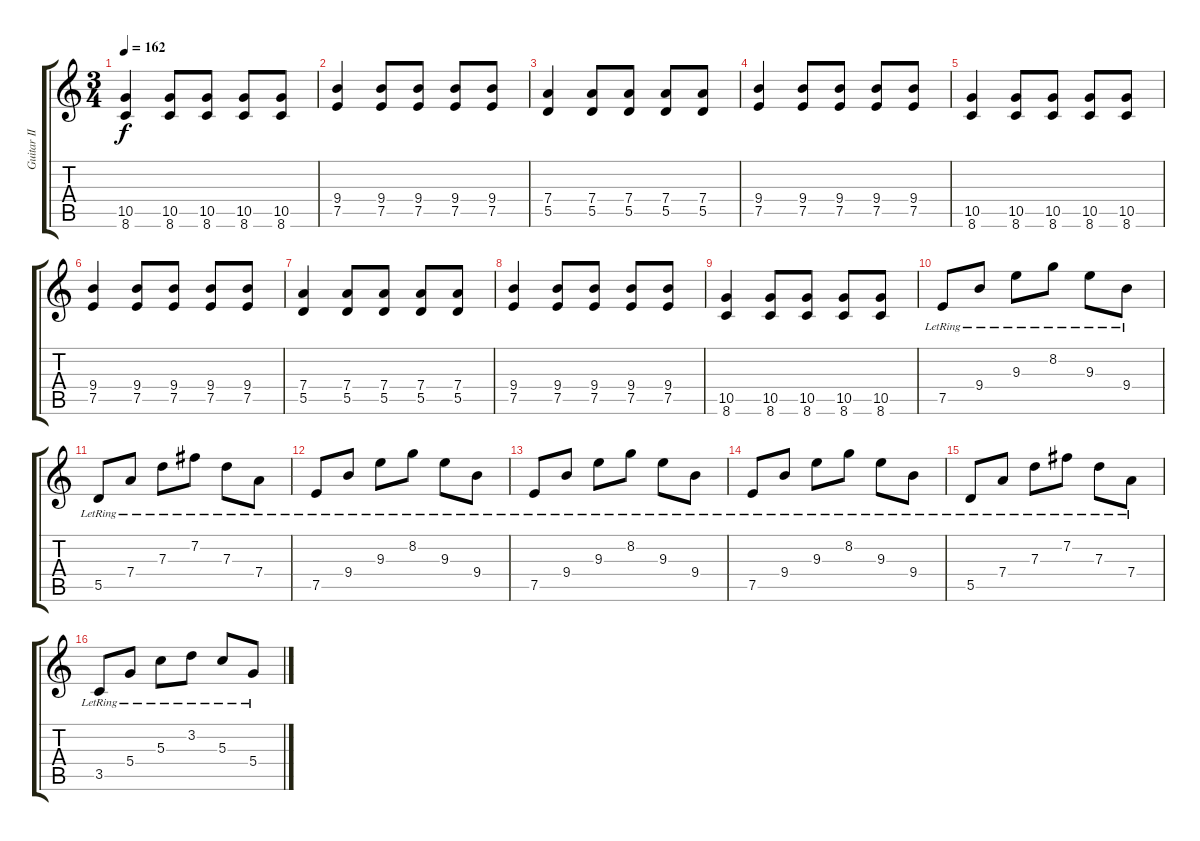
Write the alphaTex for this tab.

\track ("Guitar II" "Guitar II") {instrument distortionguitar}
\staff {score tabs}
\tuning (E4 B3 G3 D3 A2 E2) {hide}
\ts (3 4)
\tempo 162
\clef g2
\ks c
(10.5 8.6).4{dy f} (10.5 8.6).8 (10.5 8.6).8 (10.5 8.6).8 (10.5 8.6).8 |
(9.4 7.5).4 (9.4 7.5).8 (9.4 7.5).8 (9.4 7.5).8 (9.4 7.5).8 |
(7.4 5.5).4 (7.4 5.5).8 (7.4 5.5).8 (7.4 5.5).8 (7.4 5.5).8 |
(9.4 7.5).4 (9.4 7.5).8 (9.4 7.5).8 (9.4 7.5).8 (9.4 7.5).8 |
(10.5 8.6).4 (10.5 8.6).8 (10.5 8.6).8 (10.5 8.6).8 (10.5 8.6).8 |
(9.4 7.5).4 (9.4 7.5).8 (9.4 7.5).8 (9.4 7.5).8 (9.4 7.5).8 |
(7.4 5.5).4 (7.4 5.5).8 (7.4 5.5).8 (7.4 5.5).8 (7.4 5.5).8 |
(9.4 7.5).4 (9.4 7.5).8 (9.4 7.5).8 (9.4 7.5).8 (9.4 7.5).8 |
(10.5 8.6).4 (10.5 8.6).8 (10.5 8.6).8 (10.5 8.6).8 (10.5 8.6).8 |
7.5{lr}.8 9.4{lr}.8 9.3{lr}.8 8.2{lr}.8 9.3{lr}.8 9.4{lr}.8 |
5.5{lr}.8 7.4{lr}.8 7.3{lr}.8 7.2{lr}.8 7.3{lr}.8 7.4{lr}.8 |
7.5{lr}.8 9.4{lr}.8 9.3{lr}.8 8.2{lr}.8 9.3{lr}.8 9.4{lr}.8 |
7.5{lr}.8 9.4{lr}.8 9.3{lr}.8 8.2{lr}.8 9.3{lr}.8 9.4{lr}.8 |
7.5{lr}.8 9.4{lr}.8 9.3{lr}.8 8.2{lr}.8 9.3{lr}.8 9.4{lr}.8 |
5.5{lr}.8 7.4{lr}.8 7.3{lr}.8 7.2{lr}.8 7.3{lr}.8 7.4{lr}.8 |
3.5{lr}.8 5.4{lr}.8 5.3{lr}.8 3.2{lr}.8 5.3{lr}.8 5.4{lr}.8
